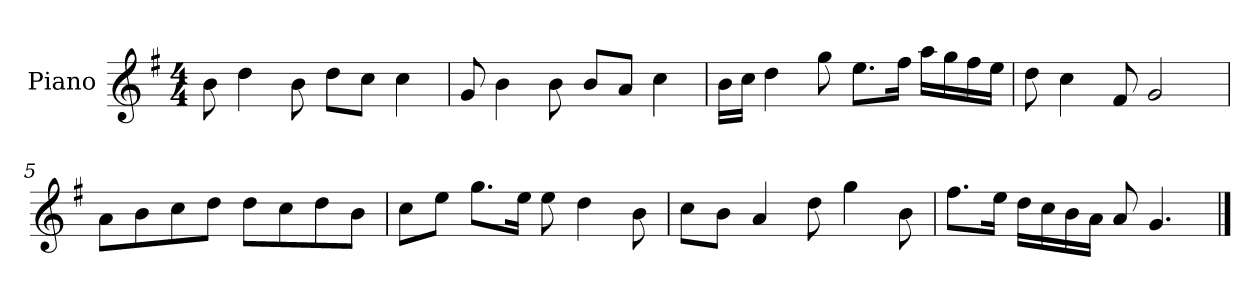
**kern
*part1
*staff1
*I"Piano
*I'P-no
*clefG2
*k[f#]
*M4/4
*MM90
=1
8b\
4dd\
8b\
8dd\L
8cc\J
4cc\
=2
8g/
4b\
8b\
8b/L
8a/J
4cc\
=3
16b\LL
16cc\JJ
4dd\
8gg\
8.ee\L
16ff#\Jk
16aa\LL
16gg\
16ff#\
16ee\JJ
=4
8dd\
4cc\
8f#/
2g/
=5
8a\L
8b\
8cc\
8dd\J
8dd\L
8cc\
8dd\
8b\J
!!LO:LB:g=z
=6
8cc\L
8ee\J
8.gg\L
16ee\Jk
8ee\
4dd\
8b\
=7
8cc\L
8b\J
4a/
8dd\
4gg\
8b\
=8
8.ff#\L
16ee\Jk
16dd\LL
16cc\
16b\
16a\JJ
8a/
4.g/
==
*-
